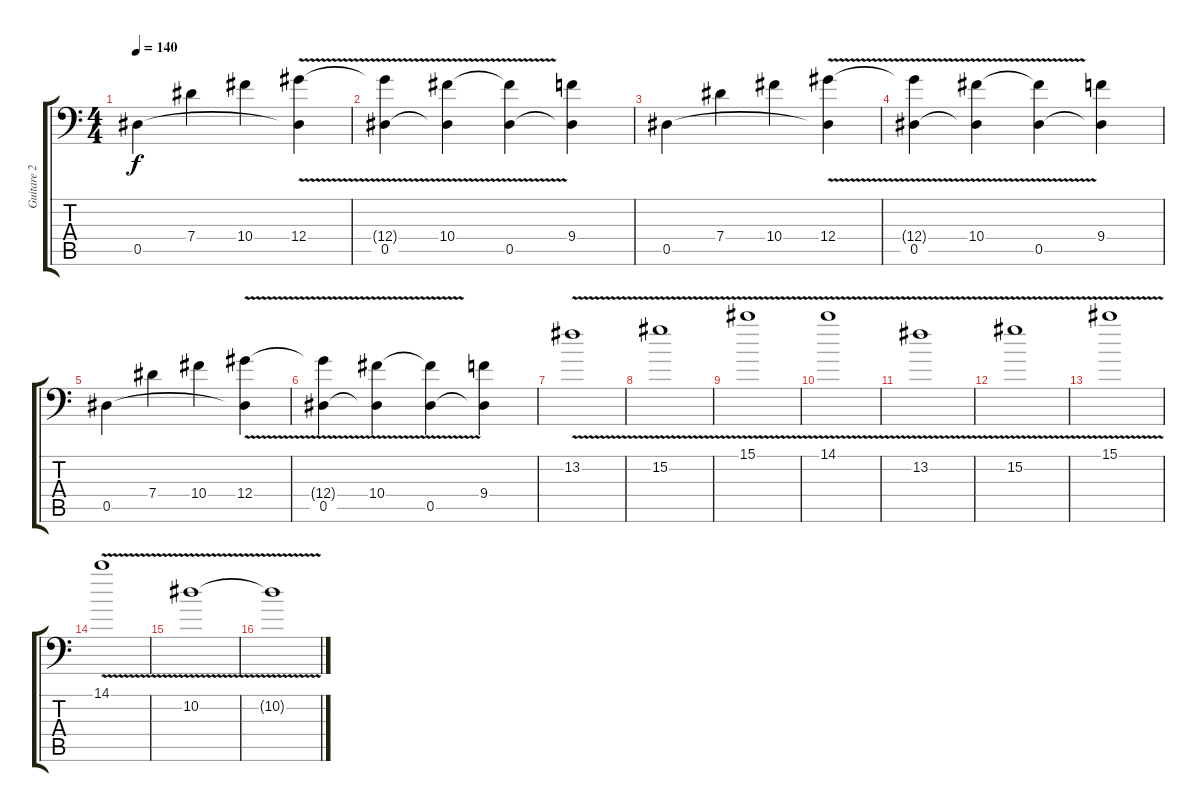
\track ("Guitare 2" "Guitare 2") {instrument distortionguitar}
\staff {score tabs}
\tuning (Bb3 F3 Db3 Ab2 Eb2 Bb1) {hide}
\ts (4 4)
\tempo 140
\clef f4
\ks c
0.5.4{dy f} 7.4.4 10.4.4 (12.4{v} 0.5{t}).4 |
(12.4{t} 0.5).4 (10.4{v} 0.5{t}).4 (10.4{t} 0.5).4 (9.4 0.5{t}).4 |
0.5.4 7.4.4 10.4.4 (12.4{v} 0.5{t}).4 |
(12.4{t} 0.5).4 (10.4{v} 0.5{t}).4 (10.4{t} 0.5).4 (9.4 0.5{t}).4 |
0.5.4 7.4.4 10.4.4 (12.4{v} 0.5{t}).4 |
(12.4{t} 0.5).4 (10.4{v} 0.5{t}).4 (10.4{t} 0.5).4 (9.4 0.5{t}).4 |
13.2{v}.1 |
15.2{v}.1 |
15.1{v}.1 |
14.1{v}.1 |
13.2{v}.1 |
15.2{v}.1 |
15.1{v}.1 |
14.1{v}.1 |
10.2{v}.1 |
10.2{t}.1
